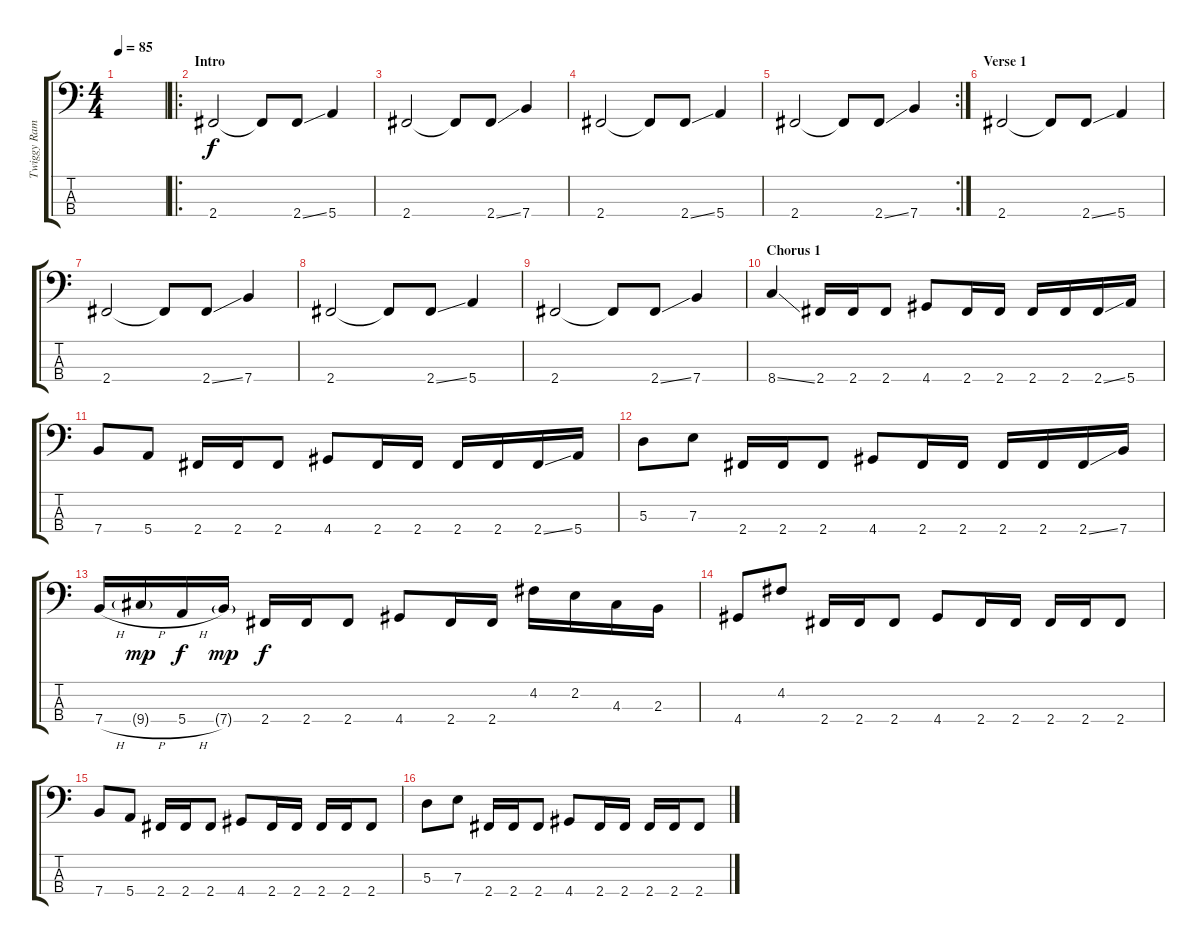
\track ("Twiggy Ramirez [Bass]" "Twiggy Ram") {instrument acousticguitarsteel}
\staff {score tabs}
\tuning (G2 D2 A1 E1) {hide}
\ts (4 4)
\tempo 85
\clef f4
\ks c
|
\ro
\section ("" "Intro")
2.4.2 2.4{t}.8 2.4{ss}.8 5.4.4 |
2.4.2 2.4{t}.8 2.4{ss}.8 7.4.4 |
2.4.2 2.4{t}.8 2.4{ss}.8 5.4.4 |
\rc 2
2.4.2 2.4{t}.8 2.4{ss}.8 7.4.4 |
\section ("" "Verse 1")
2.4.2 2.4{t}.8 2.4{ss}.8 5.4.4 |
2.4.2 2.4{t}.8 2.4{ss}.8 7.4.4 |
2.4.2 2.4{t}.8 2.4{ss}.8 5.4.4 |
2.4.2 2.4{t}.8 2.4{ss}.8 7.4.4 |
\section ("" "Chorus 1")
8.4{ss}.4{instrument electricbasspick} 2.4.16 2.4.16 2.4.8 4.4.8 2.4.16 2.4.16 2.4.16 2.4.16 2.4{ss}.16 5.4.16 |
7.4.8 5.4.8 2.4.16 2.4.16 2.4.8 4.4.8 2.4.16 2.4.16 2.4.16 2.4.16 2.4{ss}.16 5.4.16 |
5.3.8 7.3.8 2.4.16 2.4.16 2.4.8 4.4.8 2.4.16 2.4.16 2.4.16 2.4.16 2.4{ss}.16 7.4.16 |
7.4{h}.16 9.4{h g}.16{dy mp} 5.4{h}.16{dy f} 7.4{g}.16{dy mp} 2.4.16{dy f} 2.4.16 2.4.8 4.4.8 2.4.16 2.4.16 4.2.16 2.2.16 4.3.16 2.3.16 |
4.4.8 4.2.8 2.4.16 2.4.16 2.4.8 4.4.8 2.4.16 2.4.16 2.4.16 2.4.16 2.4.8 |
7.4.8 5.4.8 2.4.16 2.4.16 2.4.8 4.4.8 2.4.16 2.4.16 2.4.16 2.4.16 2.4.8 |
5.3.8 7.3.8 2.4.16 2.4.16 2.4.8 4.4.8 2.4.16 2.4.16 2.4.16 2.4.16 2.4.8
